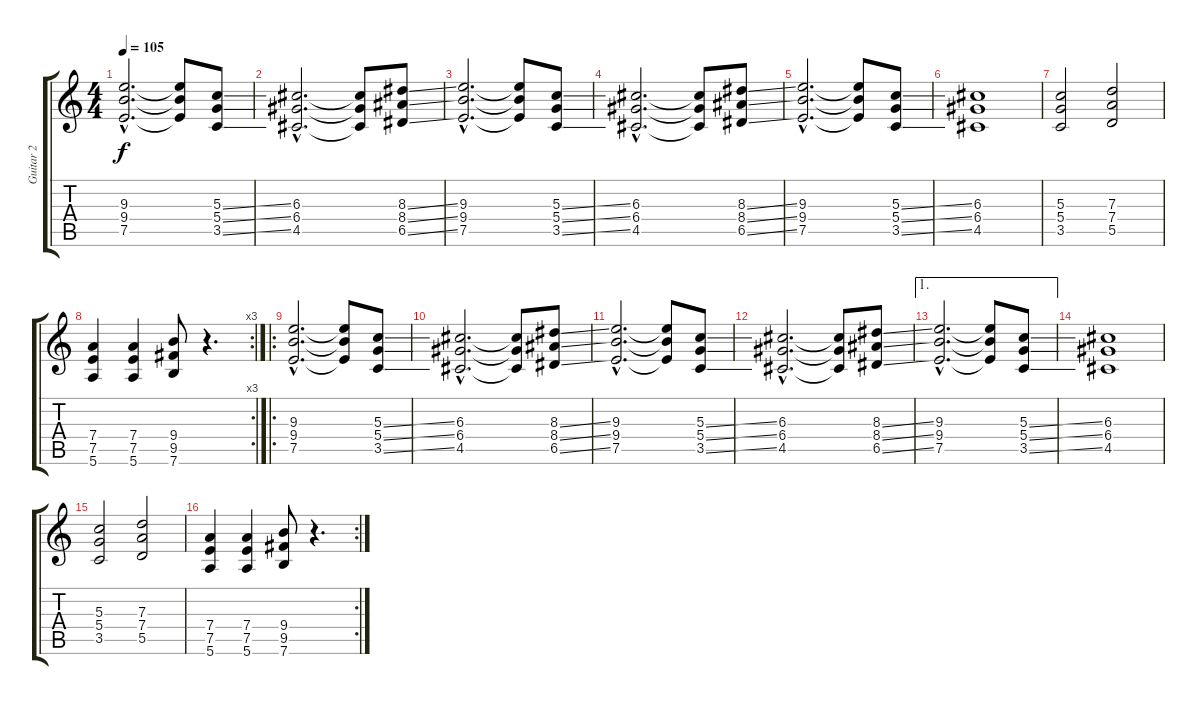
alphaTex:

\track ("Guitar 2" "Guitar 2") {instrument overdrivenguitar}
\staff {score tabs}
\tuning (E4 B3 G3 D3 A2 E2) {hide}
\ts (4 4)
\tempo 105
\clef g2
\ks c
(9.3{hac} 9.4{hac} 7.5{hac}).2{d dy f} (9.3{t} 9.4{t} 7.5{t}).8 (5.3{ss} 5.4{ss} 3.5{ss}).8 |
(6.3{hac} 6.4{hac} 4.5{hac}).2{d} (6.3{t} 6.4{t} 4.5{t}).8 (8.3{ss} 8.4{ss} 6.5{ss}).8 |
(9.3{hac} 9.4{hac} 7.5{hac}).2{d} (9.3{t} 9.4{t} 7.5{t}).8 (5.3{ss} 5.4{ss} 3.5{ss}).8 |
(6.3{hac} 6.4{hac} 4.5{hac}).2{d} (6.3{t} 6.4{t} 4.5{t}).8 (8.3{ss} 8.4{ss} 6.5{ss}).8 |
(9.3{hac} 9.4{hac} 7.5{hac}).2{d} (9.3{t} 9.4{t} 7.5{t}).8 (5.3{ss} 5.4{ss} 3.5{ss}).8 |
(6.3 6.4 4.5).1 |
(5.3 5.4 3.5).2 (7.3 7.4 5.5).2 |
\rc 3
(7.4 7.5 5.6).4 (7.4 7.5 5.6).4 (9.4 9.5 7.6).8 r.4{d} |
\ro
(9.3{hac} 9.4{hac} 7.5{hac}).2{d} (9.3{t} 9.4{t} 7.5{t}).8 (5.3{ss} 5.4{ss} 3.5{ss}).8 |
(6.3{hac} 6.4{hac} 4.5{hac}).2{d} (6.3{t} 6.4{t} 4.5{t}).8 (8.3{ss} 8.4{ss} 6.5{ss}).8 |
(9.3{hac} 9.4{hac} 7.5{hac}).2{d} (9.3{t} 9.4{t} 7.5{t}).8 (5.3{ss} 5.4{ss} 3.5{ss}).8 |
(6.3{hac} 6.4{hac} 4.5{hac}).2{d} (6.3{t} 6.4{t} 4.5{t}).8 (8.3{ss} 8.4{ss} 6.5{ss}).8 |
\ae 1
(9.3{hac} 9.4{hac} 7.5{hac}).2{d} (9.3{t} 9.4{t} 7.5{t}).8 (5.3{ss} 5.4{ss} 3.5{ss}).8 |
(6.3 6.4 4.5).1 |
(5.3 5.4 3.5).2 (7.3 7.4 5.5).2 |
\rc 2
(7.4 7.5 5.6).4 (7.4 7.5 5.6).4 (9.4 9.5 7.6).8 r.4{d}
